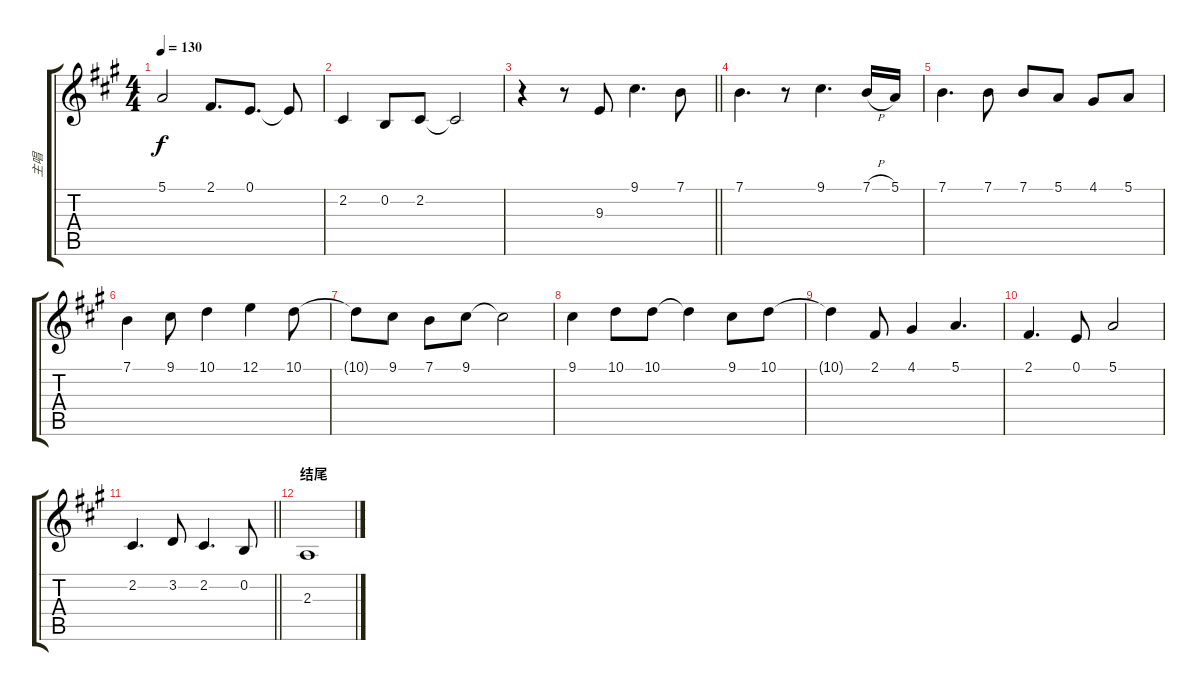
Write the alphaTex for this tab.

\track ("主唱" "主唱") {instrument flute}
\staff {score tabs}
\tuning (E4 B3 G3 D3 A2 E2) {hide}
\ts (4 4)
\tempo 130
\clef g2
\ks a
5.1{t}.2{dy f} 2.1.8{d} 0.1.8{d} 0.1{t}.8 |
2.2.4 0.2.8 2.2.8 2.2{t}.2 |
\barLineRight lightlight
r.4 r.8 9.3.8 9.1.4{d} 7.1.8 |
7.1.4{d} r.8 9.1.4{d} 7.1{h}.16 5.1.16 |
7.1.4{d} 7.1.8 7.1.8 5.1.8 4.1.8 5.1.8 |
7.1.4 9.1.8 10.1.4 12.1.4 10.1.8 |
10.1{t}.8 9.1.8 7.1.8 9.1.8 9.1{t}.2 |
9.1.4 10.1.8 10.1.8 10.1{t}.4 9.1.8 10.1.8 |
10.1{t}.4 2.1.8 4.1.4 5.1.4{d} |
2.1.4{d} 0.1.8 5.1.2 |
\barLineRight lightlight
2.2.4{d} 3.2.8 2.2.4{d} 0.2.8 |
\section ("" "结尾")
2.3.1
